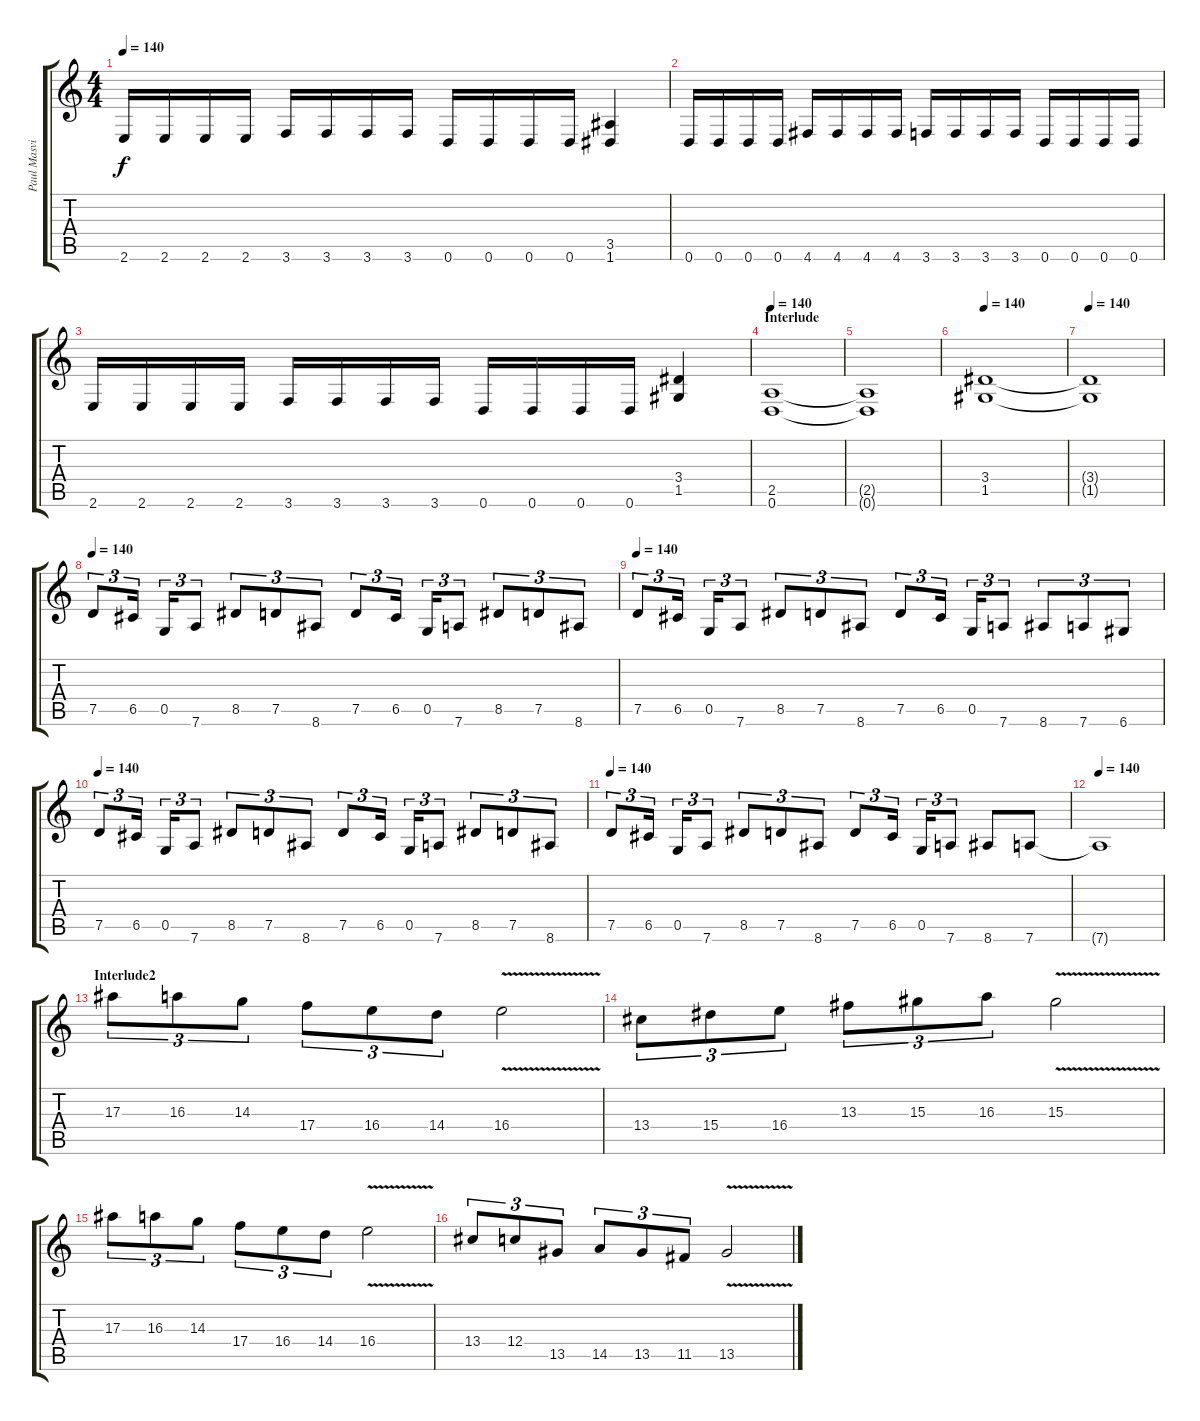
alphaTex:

\track ("Paul Masvidal" "Paul Masvi") {instrument distortionguitar}
\staff {score tabs}
\tuning (D4 A3 F3 C3 G2 D2) {hide}
\ts (4 4)
\tempo 140
\clef g2
\ks c
2.6.16{dy f} 2.6.16 2.6.16 2.6.16 3.6.16 3.6.16 3.6.16 3.6.16 0.6.16 0.6.16 0.6.16 0.6.16 (3.5 1.6).4 |
0.6.16 0.6.16 0.6.16 0.6.16 4.6.16 4.6.16 4.6.16 4.6.16 3.6.16 3.6.16 3.6.16 3.6.16 0.6.16 0.6.16 0.6.16 0.6.16 |
2.6.16 2.6.16 2.6.16 2.6.16 3.6.16 3.6.16 3.6.16 3.6.16 0.6.16 0.6.16 0.6.16 0.6.16 (3.4 1.5).4 |
\section ("" "Interlude")
\tempo 140
(2.5 0.6).1 |
(2.5{t} 0.6{t}).1 |
\tempo 140
(3.4 1.5).1 |
\tempo 140
(3.4{t} 1.5{t}).1 |
\tempo 140
7.5.8{tu (3 2)} 6.5.16{tu (3 2)} 0.5.16{tu (3 2)} 7.6.8{tu (3 2)} 8.5.8{tu (3 2)} 7.5.8{tu (3 2)} 8.6.8{tu (3 2)} 7.5.8{tu (3 2)} 6.5.16{tu (3 2)} 0.5.16{tu (3 2)} 7.6.8{tu (3 2)} 8.5.8{tu (3 2)} 7.5.8{tu (3 2)} 8.6.8{tu (3 2)} |
\tempo 140
7.5.8{tu (3 2)} 6.5.16{tu (3 2)} 0.5.16{tu (3 2)} 7.6.8{tu (3 2)} 8.5.8{tu (3 2)} 7.5.8{tu (3 2)} 8.6.8{tu (3 2)} 7.5.8{tu (3 2)} 6.5.16{tu (3 2)} 0.5.16{tu (3 2)} 7.6.8{tu (3 2)} 8.6.8{tu (3 2)} 7.6.8{tu (3 2)} 6.6.8{tu (3 2)} |
\tempo 140
7.5.8{tu (3 2)} 6.5.16{tu (3 2)} 0.5.16{tu (3 2)} 7.6.8{tu (3 2)} 8.5.8{tu (3 2)} 7.5.8{tu (3 2)} 8.6.8{tu (3 2)} 7.5.8{tu (3 2)} 6.5.16{tu (3 2)} 0.5.16{tu (3 2)} 7.6.8{tu (3 2)} 8.5.8{tu (3 2)} 7.5.8{tu (3 2)} 8.6.8{tu (3 2)} |
\tempo 140
7.5.8{tu (3 2)} 6.5.16{tu (3 2)} 0.5.16{tu (3 2)} 7.6.8{tu (3 2)} 8.5.8{tu (3 2)} 7.5.8{tu (3 2)} 8.6.8{tu (3 2)} 7.5.8{tu (3 2)} 6.5.16{tu (3 2)} 0.5.16{tu (3 2)} 7.6.8{tu (3 2)} 8.6.8 7.6.8 |
\tempo 140
7.6{t}.1 |
\section ("" "Interlude2")
17.3.8{tu (3 2)} 16.3.8{tu (3 2)} 14.3.8{tu (3 2)} 17.4.8{tu (3 2)} 16.4.8{tu (3 2)} 14.4.8{tu (3 2)} 16.4{v}.2 |
13.4.8{tu (3 2)} 15.4.8{tu (3 2)} 16.4.8{tu (3 2)} 13.3.8{tu (3 2)} 15.3.8{tu (3 2)} 16.3.8{tu (3 2)} 15.3{v}.2 |
17.3.8{tu (3 2)} 16.3.8{tu (3 2)} 14.3.8{tu (3 2)} 17.4.8{tu (3 2)} 16.4.8{tu (3 2)} 14.4.8{tu (3 2)} 16.4{v}.2 |
13.4.8{tu (3 2)} 12.4.8{tu (3 2)} 13.5.8{tu (3 2)} 14.5.8{tu (3 2)} 13.5.8{tu (3 2)} 11.5.8{tu (3 2)} 13.5{v}.2
